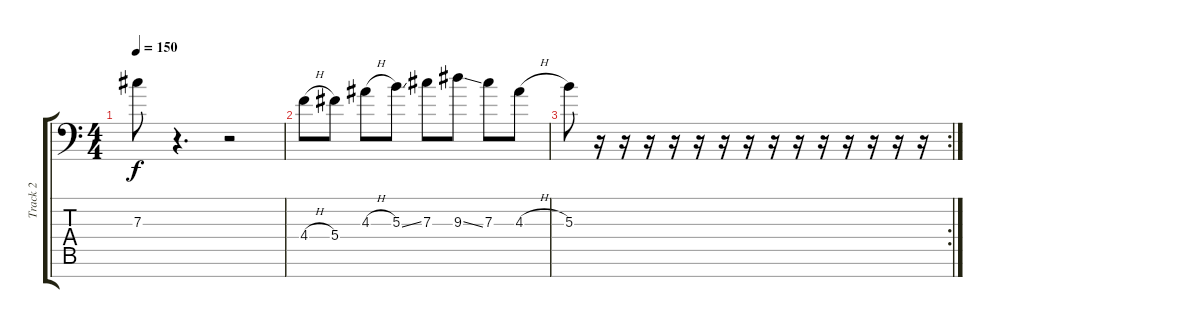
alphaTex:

\track ("Track 2" "Track 2") {instrument distortionguitar}
\staff {score tabs}
\tuning (Eb4 Bb3 Gb3 Db3 Ab2 Eb2 Ab1) {hide}
\ts (4 4)
\tempo 150
\clef f4
\ks c
7.3{t}.8{dy f} r.4{d} r.2 |
4.4{h}.8 5.4.8 4.3{h}.8 5.3{ss}.8 7.3.8 9.3{ss}.8 7.3.8 4.3{h}.8 |
\rc 2
5.3.8 r.16 r.16 r.16 r.16 r.16 r.16 r.16 r.16 r.16 r.16 r.16 r.16 r.16 r.16
